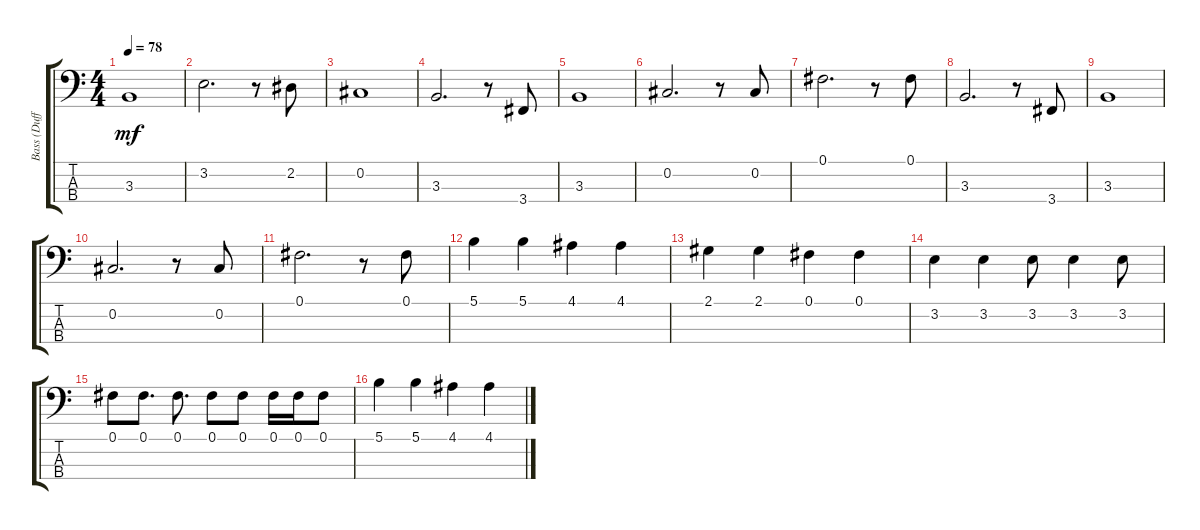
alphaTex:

\track ("Bass (Duff)" "Bass (Duff") {instrument electricbasspick}
\staff {score tabs}
\tuning (Gb2 Db2 Ab1 Eb1) {hide}
\ts (4 4)
\tempo 78
\clef f4
\ks c
3.3.1{dy mf} |
3.2.2{d} r.8 2.2.8 |
0.2.1 |
3.3.2{d} r.8 3.4.8 |
3.3.1 |
0.2.2{d} r.8 0.2.8 |
0.1.2{d} r.8 0.1.8 |
3.3.2{d} r.8 3.4.8 |
3.3.1 |
0.2.2{d} r.8 0.2.8 |
0.1.2{d} r.8 0.1.8 |
5.1.4 5.1.4 4.1.4 4.1.4 |
2.1.4 2.1.4 0.1.4 0.1.4 |
3.2.4 3.2.4 3.2.8 3.2.4 3.2.8 |
0.1.8 0.1.8{d} 0.1.8{d} 0.1.8 0.1.8 0.1.16 0.1.16 0.1.8 |
5.1.4 5.1.4 4.1.4 4.1.4
